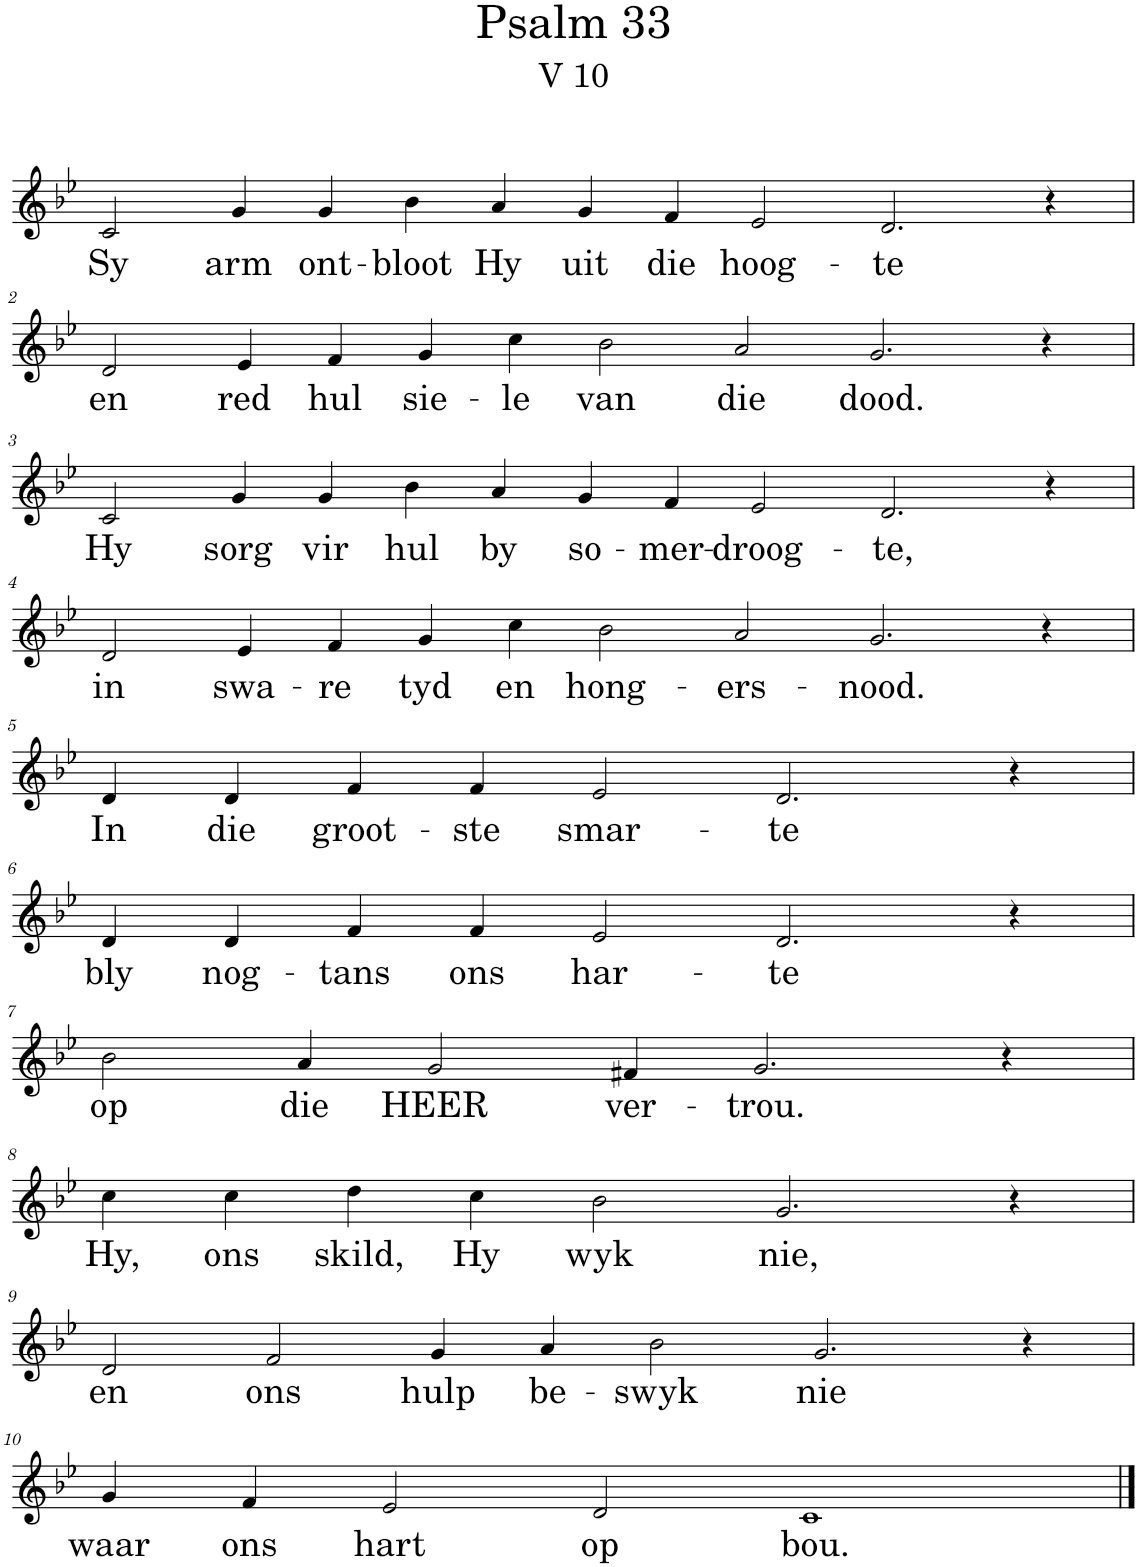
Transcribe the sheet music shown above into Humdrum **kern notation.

**kern	**text
*part1	*part1
*staff1	*staff1
*I"Pipe Organ	*
*I'Org.	*
*clefG2	*
*k[b-e-]	*
*M14/4	*
=1	=1
!	!LO:LY:b
2c/	Sy
!	!LO:LY:b
4g/	arm
!	!LO:LY:b
4g/	ont-
!	!LO:LY:b
4b-\	-bloot
!	!LO:LY:b
4a/	Hy
!	!LO:LY:b
4g/	uit
!	!LO:LY:b
4f/	die
!	!LO:LY:b
2e-/	hoog-
!	!LO:LY:b
2.d/	-te
4r	.
!!LO:LB:g=z
=2	=2
!	!LO:LY:b
2d/	en
!	!LO:LY:b
4e-/	red
!	!LO:LY:b
4f/	hul
!	!LO:LY:b
4g/	sie-
!	!LO:LY:b
4cc\	-le
!	!LO:LY:b
2b-\	van
!	!LO:LY:b
2a/	die
!	!LO:LY:b
2.g/	dood.
4r	.
!!LO:LB:g=z
=3	=3
!	!LO:LY:b
2c/	Hy
!	!LO:LY:b
4g/	sorg
!	!LO:LY:b
4g/	vir
!	!LO:LY:b
4b-\	hul
!	!LO:LY:b
4a/	by
!	!LO:LY:b
4g/	so-
!	!LO:LY:b
4f/	-mer-
!	!LO:LY:b
2e-/	-droog-
!	!LO:LY:b
2.d/	-te,
4r	.
!!LO:LB:g=z
=4	=4
!	!LO:LY:b
2d/	in
!	!LO:LY:b
4e-/	swa-
!	!LO:LY:b
4f/	-re
!	!LO:LY:b
4g/	tyd
!	!LO:LY:b
4cc\	en
!	!LO:LY:b
2b-\	hong-
!	!LO:LY:b
2a/	-ers-
!	!LO:LY:b
2.g/	-nood.
4r	.
!!LO:LB:g=z
=5	=5
*M10/4	*
!	!LO:LY:b
4d/	In
!	!LO:LY:b
4d/	die
!	!LO:LY:b
4f/	groot-
!	!LO:LY:b
4f/	-ste
!	!LO:LY:b
2e-/	smar-
!	!LO:LY:b
2.d/	-te
4r	.
!!LO:LB:g=z
=6	=6
!	!LO:LY:b
4d/	bly
!	!LO:LY:b
4d/	nog-
!	!LO:LY:b
4f/	-tans
!	!LO:LY:b
4f/	ons
!	!LO:LY:b
2e-/	har-
!	!LO:LY:b
2.d/	-te
4r	.
!!LO:LB:g=z
=7	=7
!	!LO:LY:b
2b-\	op
!	!LO:LY:b
4a/	die
!	!LO:LY:b
2g/	HEER
!	!LO:LY:b
4f#X/	ver-
!	!LO:LY:b
2.g/	-trou.
4r	.
!!LO:LB:g=z
=8	=8
!	!LO:LY:b
4cc\	Hy,
!	!LO:LY:b
4cc\	ons
!	!LO:LY:b
4dd\	skild,
!	!LO:LY:b
4cc\	Hy
!	!LO:LY:b
2b-\	wyk
!	!LO:LY:b
2.g/	nie,
4r	.
!!LO:LB:g=z
=9	=9
*M12/4	*
!	!LO:LY:b
2d/	en
!	!LO:LY:b
2f/	ons
!	!LO:LY:b
4g/	hulp
!	!LO:LY:b
4a/	be-
!	!LO:LY:b
2b-\	-swyk
!	!LO:LY:b
2.g/	nie
4r	.
!!LO:LB:g=z
=10	=10
*M10/4	*
!	!LO:LY:b
4g/	waar
!	!LO:LY:b
4f/	ons
!	!LO:LY:b
2e-/	hart
!	!LO:LY:b
2d/	op
!	!LO:LY:b
1c	bou.
==	==
*-	*-
